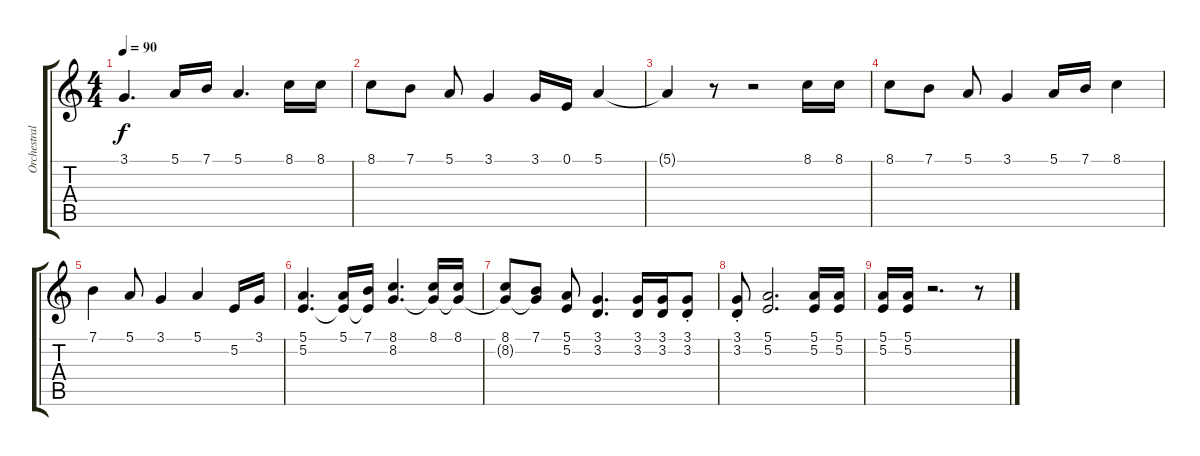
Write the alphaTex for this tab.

\track ("Orchestral" "Orchestral") {instrument brasssection}
\staff {score tabs}
\tuning (E4 B3 G3 D3 A2 E2) {hide}
\ts (4 4)
\tempo 90
\clef g2
\ks c
3.1{t}.4{d dy f} 5.1.16 7.1.16 5.1.4{d} 8.1.16 8.1.16 |
8.1.8 7.1.8 5.1.8 3.1.4 3.1.16 0.1.16 5.1.4 |
5.1{t}.4 r.8 r.2 8.1.16 8.1.16 |
8.1.8 7.1.8 5.1.8 3.1.4 5.1.16 7.1.16 8.1.4 |
7.1.4 5.1.8 3.1.4 5.1.4 5.2.16 3.1.16 |
(5.1 5.2).4{d} (5.1 5.2{t}).16 (7.1 5.2{t}).16 (8.1 8.2).4{d} (8.1 8.2{t}).16 (8.1 8.2{t}).16 |
(8.1 8.2{t}).8 (7.1 8.2{t}).8 (5.1 5.2).8 (3.1 3.2).4{d} (3.1 3.2).16 (3.1 3.2).16 (3.1{st} 3.2{st}).8 |
(3.1{st} 3.2{st}).8 (5.1 5.2).2{d} (5.1 5.2).16 (5.1 5.2).16 |
(5.1 5.2).16 (5.1 5.2).16 r.2{d} r.8
